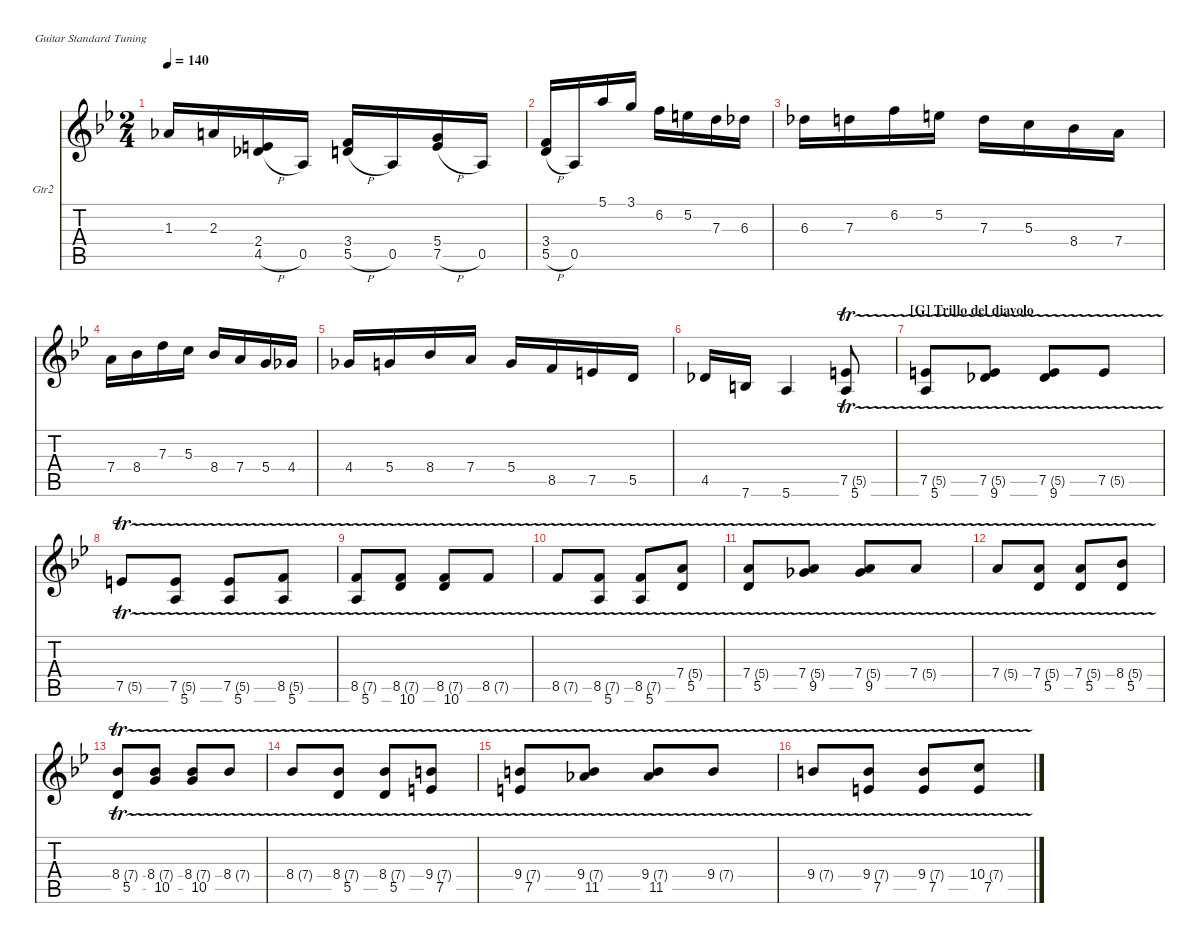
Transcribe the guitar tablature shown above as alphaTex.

\defaultSystemsLayout 4
\hideDynamics
\bracketExtendMode nobrackets
\firstSystemTrackNameOrientation horizontal
\otherSystemsTrackNameOrientation horizontal
\track ("Electric Guitar 2" "Gtr2") {instrument distortionguitar}
\staff {score tabs}
\tuning (E4 B3 G3 D3 A2 E2)
\ts (2 4)
\tempo 140
\clef g2
\ks gminor
1.3.16{dy f} 2.3.16 (4.5{h} 2.4).16 0.5.16{beam split} (5.5{h} 3.4).16 0.5.16 (7.5{h} 5.4).16 0.5.16 |
(5.5{h} 3.4).16 0.5.16 5.1.16 3.1.16{beam split} 6.2.16 5.2.16 7.3.16 6.3.16 |
6.3.16 7.3.16 6.2.16 5.2.16{beam split} 7.3.16 5.3.16 8.4.16 7.4.16 |
7.4.16 8.4.16 7.3.16 5.3.16{beam split} 8.4.16 7.4.16 5.4.16 4.4.16 |
4.4.16 5.4.16 8.4.16 7.4.16{beam split} 5.4.16 8.5.16 7.5.16 5.5.16 |
4.5.16 7.6.16 5.6.4 (5.6 7.5{tr (5 16)}).8 |
\section ("G" "Trillo del diavolo")
(5.6 7.5{tr (5 16)}).8 (9.6 7.5{tr (5 16)}).8 (9.6 7.5{tr (5 16)}).8 7.5{tr (5 16)}.8 |
7.5{tr (5 16)}.8 (5.6 7.5{tr (5 16)}).8 (5.6 7.5{tr (5 16)}).8 (5.6 8.5{tr (5 16)}).8 |
(5.6 8.5{tr (7 16)}).8 (10.6 8.5{tr (7 16)}).8 (10.6 8.5{tr (7 16)}).8 8.5{tr (7 16)}.8 |
8.5{tr (7 16)}.8 (5.6 8.5{tr (7 16)}).8 (5.6 8.5{tr (7 16)}).8 (5.5 7.4{tr (5 16)}).8 |
(5.5 7.4{tr (5 16)}).8 (9.5 7.4{tr (5 16)}).8 (9.5 7.4{tr (5 16)}).8 7.4{tr (5 16)}.8 |
7.4{tr (5 16)}.8 (5.5 7.4{tr (5 16)}).8 (5.5 7.4{tr (5 16)}).8 (5.5 8.4{tr (5 16)}).8 |
(8.4{tr (7 16)} 5.5).8 (10.5 8.4{tr (7 16)}).8 (10.5 8.4{tr (7 16)}).8 8.4{tr (7 16)}.8 |
8.4{tr (7 16)}.8 (5.5 8.4{tr (7 16)}).8 (5.5 8.4{tr (7 16)}).8 (7.5 9.4{tr (7 16)}).8 |
(9.4{tr (7 16)} 7.5).8 (11.5 9.4{tr (7 16)}).8 (11.5 9.4{tr (7 16)}).8 9.4{tr (7 16)}.8 |
9.4{tr (7 16)}.8 (7.5 9.4{tr (7 16)}).8 (7.5 9.4{tr (7 16)}).8 (7.5 10.4{tr (7 16)}).8
